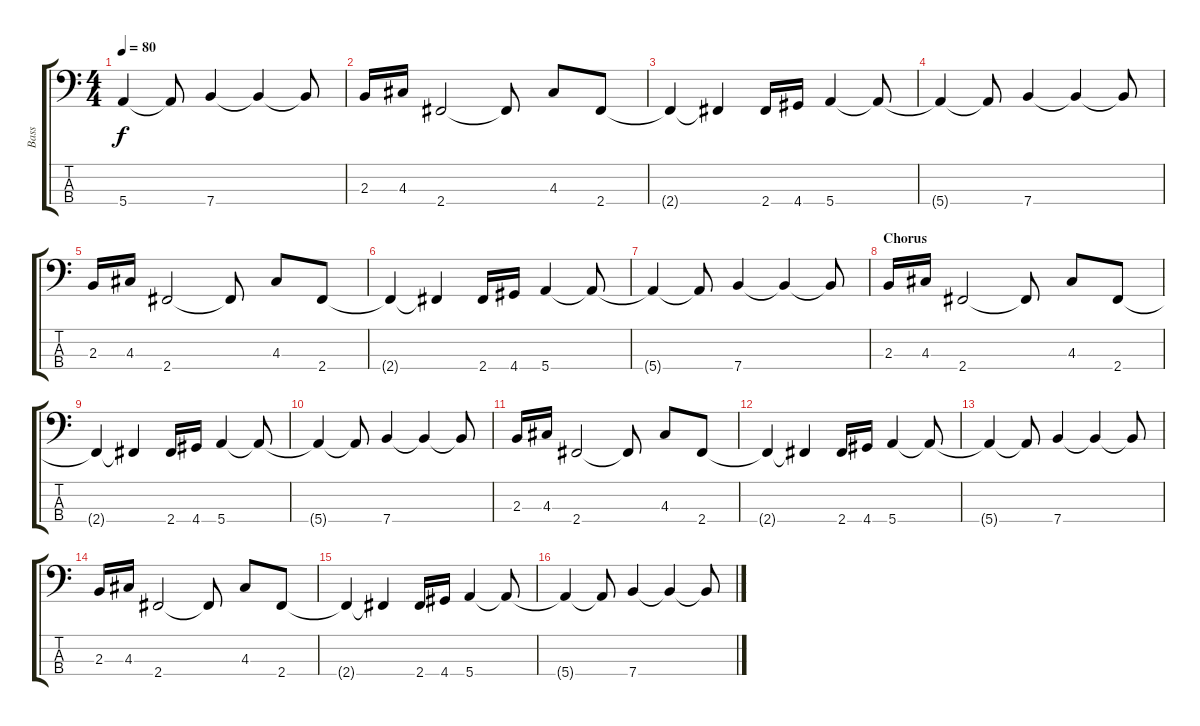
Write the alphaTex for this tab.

\track ("Bass" "Bass") {instrument electricbasspick}
\staff {score tabs}
\tuning (G2 D2 A1 E1) {hide}
\ts (4 4)
\tempo 80
\clef f4
\ks c
5.4{t}.4{dy f} 5.4{t}.8 7.4.4 7.4{t}.4 7.4{t}.8 |
2.3.16 4.3.16 2.4.2 2.4{t}.8 4.3.8 2.4.8 |
2.4{t}.4 2.4{t}.4 2.4.16 4.4.16 5.4.4 5.4{t}.8 |
5.4{t}.4 5.4{t}.8 7.4.4 7.4{t}.4 7.4{t}.8 |
2.3.16 4.3.16 2.4.2 2.4{t}.8 4.3.8 2.4.8 |
2.4{t}.4 2.4{t}.4 2.4.16 4.4.16 5.4.4 5.4{t}.8 |
5.4{t}.4 5.4{t}.8 7.4.4 7.4{t}.4 7.4{t}.8 |
\section ("" "Chorus")
2.3.16 4.3.16 2.4.2 2.4{t}.8 4.3.8 2.4.8 |
2.4{t}.4 2.4{t}.4 2.4.16 4.4.16 5.4.4 5.4{t}.8 |
5.4{t}.4 5.4{t}.8 7.4.4 7.4{t}.4 7.4{t}.8 |
2.3.16 4.3.16 2.4.2 2.4{t}.8 4.3.8 2.4.8 |
2.4{t}.4 2.4{t}.4 2.4.16 4.4.16 5.4.4 5.4{t}.8 |
5.4{t}.4 5.4{t}.8 7.4.4 7.4{t}.4 7.4{t}.8 |
2.3.16 4.3.16 2.4.2 2.4{t}.8 4.3.8 2.4.8 |
2.4{t}.4 2.4{t}.4 2.4.16 4.4.16 5.4.4 5.4{t}.8 |
5.4{t}.4 5.4{t}.8 7.4.4 7.4{t}.4 7.4{t}.8
